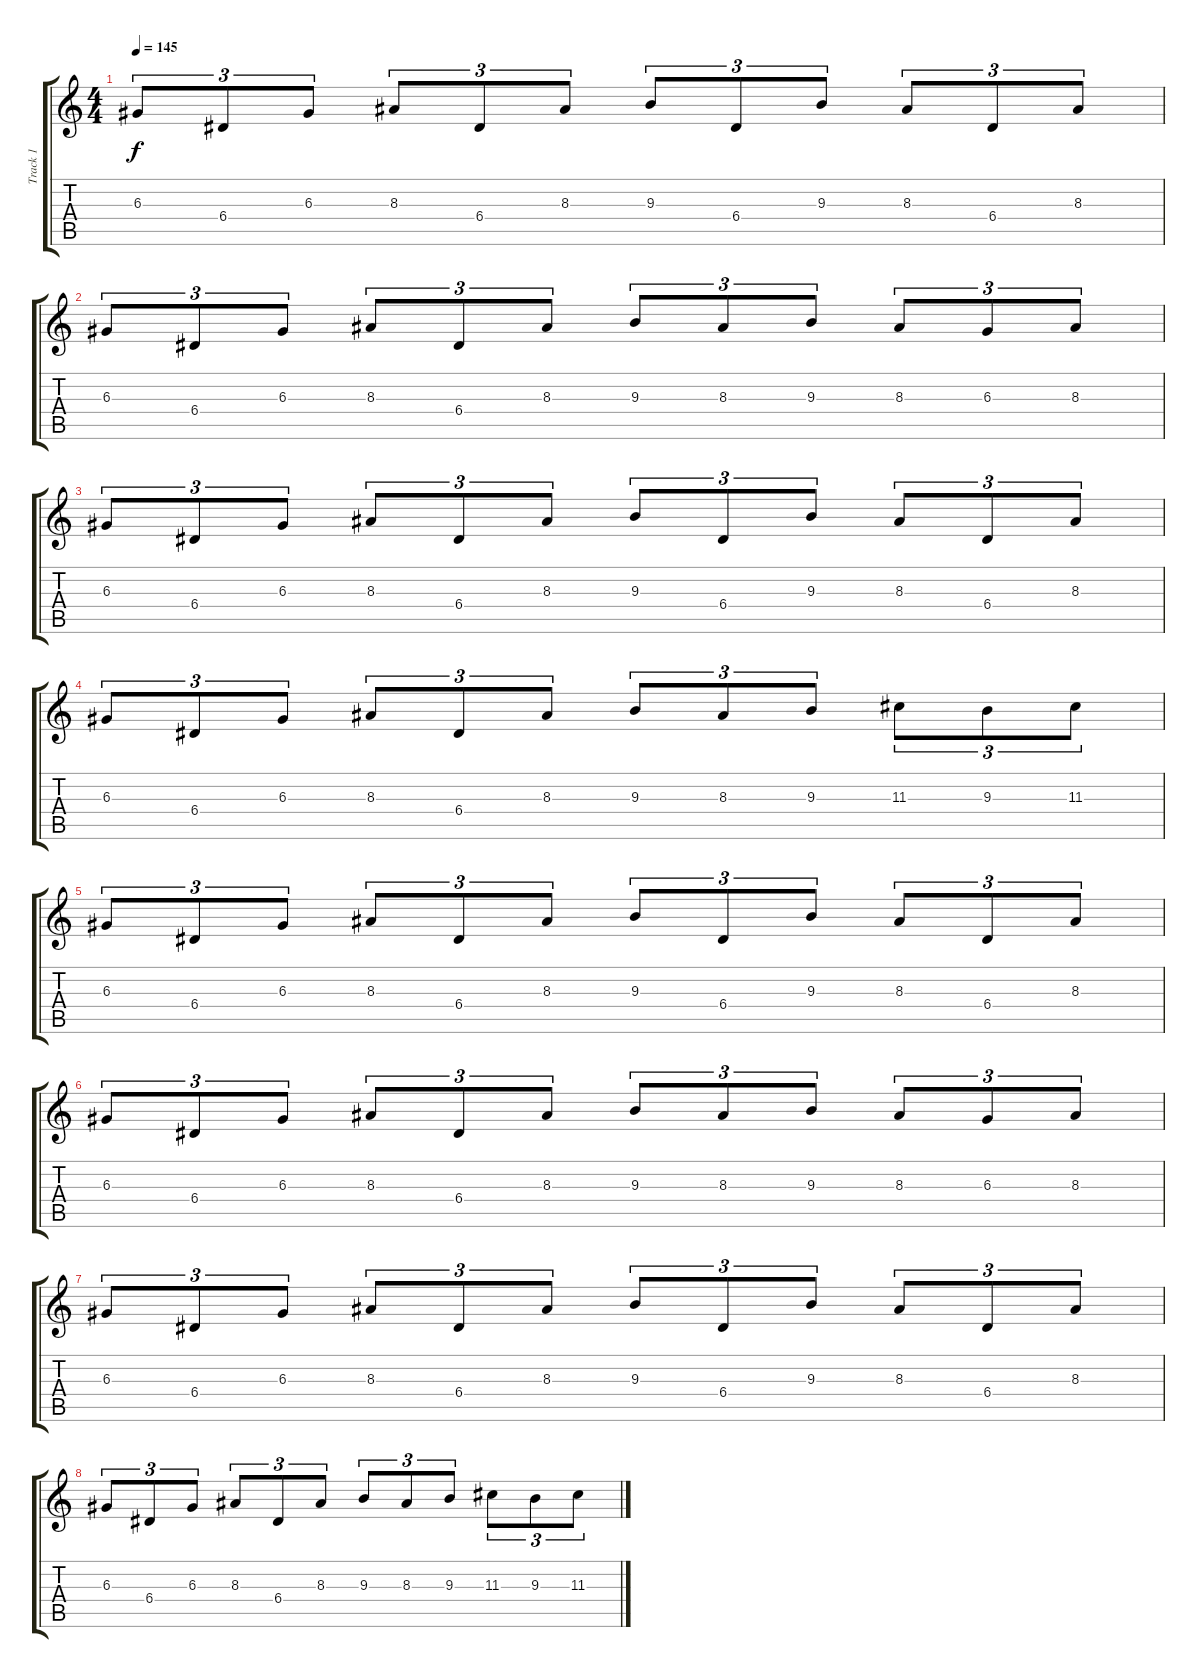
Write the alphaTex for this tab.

\track ("Track 1" "Track 1") {instrument distortionguitar}
\staff {score tabs}
\tuning (B3 Gb3 D3 A2 E2 B1) {hide}
\ts (4 4)
\tempo 145
\clef g2
\ks c
6.3.8{tu (3 2) dy f} 6.4.8{tu (3 2)} 6.3.8{tu (3 2)} 8.3.8{tu (3 2)} 6.4.8{tu (3 2)} 8.3.8{tu (3 2)} 9.3.8{tu (3 2)} 6.4.8{tu (3 2)} 9.3.8{tu (3 2)} 8.3.8{tu (3 2)} 6.4.8{tu (3 2)} 8.3.8{tu (3 2)} |
6.3.8{tu (3 2)} 6.4.8{tu (3 2)} 6.3.8{tu (3 2)} 8.3.8{tu (3 2)} 6.4.8{tu (3 2)} 8.3.8{tu (3 2)} 9.3.8{tu (3 2)} 8.3.8{tu (3 2)} 9.3.8{tu (3 2)} 8.3.8{tu (3 2)} 6.3.8{tu (3 2)} 8.3.8{tu (3 2)} |
6.3.8{tu (3 2)} 6.4.8{tu (3 2)} 6.3.8{tu (3 2)} 8.3.8{tu (3 2)} 6.4.8{tu (3 2)} 8.3.8{tu (3 2)} 9.3.8{tu (3 2)} 6.4.8{tu (3 2)} 9.3.8{tu (3 2)} 8.3.8{tu (3 2)} 6.4.8{tu (3 2)} 8.3.8{tu (3 2)} |
6.3.8{tu (3 2)} 6.4.8{tu (3 2)} 6.3.8{tu (3 2)} 8.3.8{tu (3 2)} 6.4.8{tu (3 2)} 8.3.8{tu (3 2)} 9.3.8{tu (3 2)} 8.3.8{tu (3 2)} 9.3.8{tu (3 2)} 11.3.8{tu (3 2)} 9.3.8{tu (3 2)} 11.3.8{tu (3 2)} |
6.3.8{tu (3 2)} 6.4.8{tu (3 2)} 6.3.8{tu (3 2)} 8.3.8{tu (3 2)} 6.4.8{tu (3 2)} 8.3.8{tu (3 2)} 9.3.8{tu (3 2)} 6.4.8{tu (3 2)} 9.3.8{tu (3 2)} 8.3.8{tu (3 2)} 6.4.8{tu (3 2)} 8.3.8{tu (3 2)} |
6.3.8{tu (3 2)} 6.4.8{tu (3 2)} 6.3.8{tu (3 2)} 8.3.8{tu (3 2)} 6.4.8{tu (3 2)} 8.3.8{tu (3 2)} 9.3.8{tu (3 2)} 8.3.8{tu (3 2)} 9.3.8{tu (3 2)} 8.3.8{tu (3 2)} 6.3.8{tu (3 2)} 8.3.8{tu (3 2)} |
6.3.8{tu (3 2)} 6.4.8{tu (3 2)} 6.3.8{tu (3 2)} 8.3.8{tu (3 2)} 6.4.8{tu (3 2)} 8.3.8{tu (3 2)} 9.3.8{tu (3 2)} 6.4.8{tu (3 2)} 9.3.8{tu (3 2)} 8.3.8{tu (3 2)} 6.4.8{tu (3 2)} 8.3.8{tu (3 2)} |
6.3.8{tu (3 2)} 6.4.8{tu (3 2)} 6.3.8{tu (3 2)} 8.3.8{tu (3 2)} 6.4.8{tu (3 2)} 8.3.8{tu (3 2)} 9.3.8{tu (3 2)} 8.3.8{tu (3 2)} 9.3.8{tu (3 2)} 11.3.8{tu (3 2)} 9.3.8{tu (3 2)} 11.3.8{tu (3 2)}
